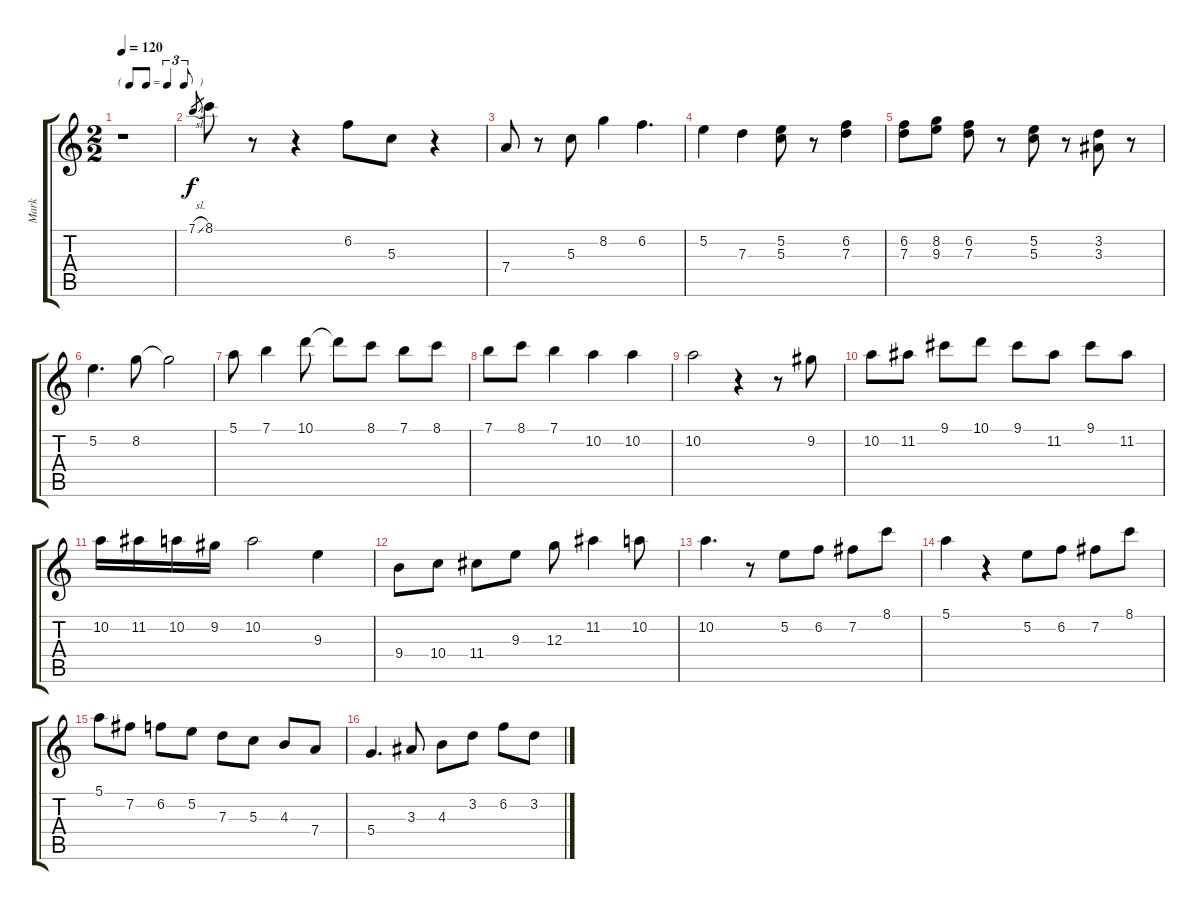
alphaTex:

\track ("Mark" "Mark") {instrument acousticguitarsteel}
\staff {score tabs}
\tuning (E4 B3 G3 D3 A2 E2) {hide}
\ts (2 2)
\tf triplet8th
\tempo 120
\clef g2
\ks c
r.1{dy f} |
7.1{sl}.8{gr} 8.1.8 r.8 r.4 6.2.8 5.3.8 r.4 |
7.4.8 r.8 5.3.8 8.2.4 6.2.4{d} |
5.2.4 7.3.4 (5.2 5.3).8 r.8 (6.2 7.3).4 |
(6.2 7.3).8 (8.2 9.3).8 (6.2 7.3).8 r.8 (5.2 5.3).8 r.8 (3.2 3.3).8 r.8 |
5.2.4{d} 8.2.8 8.2{t}.2 |
5.1.8 7.1.4 10.1.8 10.1{t}.8 8.1.8 7.1.8 8.1.8 |
7.1.8 8.1.8 7.1.4 10.2.4 10.2.4 |
10.2.2 r.4 r.8 9.2.8 |
10.2.8 11.2.8 9.1.8 10.1.8 9.1.8 11.2.8 9.1.8 11.2.8 |
10.2.16 11.2.16 10.2.16 9.2.16 10.2.2 9.3.4 |
9.4.8 10.4.8 11.4.8 9.3.8 12.3.8 11.2.4 10.2.8 |
10.2.4{d} r.8 5.2.8 6.2.8 7.2.8 8.1.8 |
5.1.4 r.4 5.2.8 6.2.8 7.2.8 8.1.8 |
5.1.8 7.2.8 6.2.8 5.2.8 7.3.8 5.3.8 4.3.8 7.4.8 |
5.4.4{d} 3.3.8 4.3.8 3.2.8 6.2.8 3.2.8
